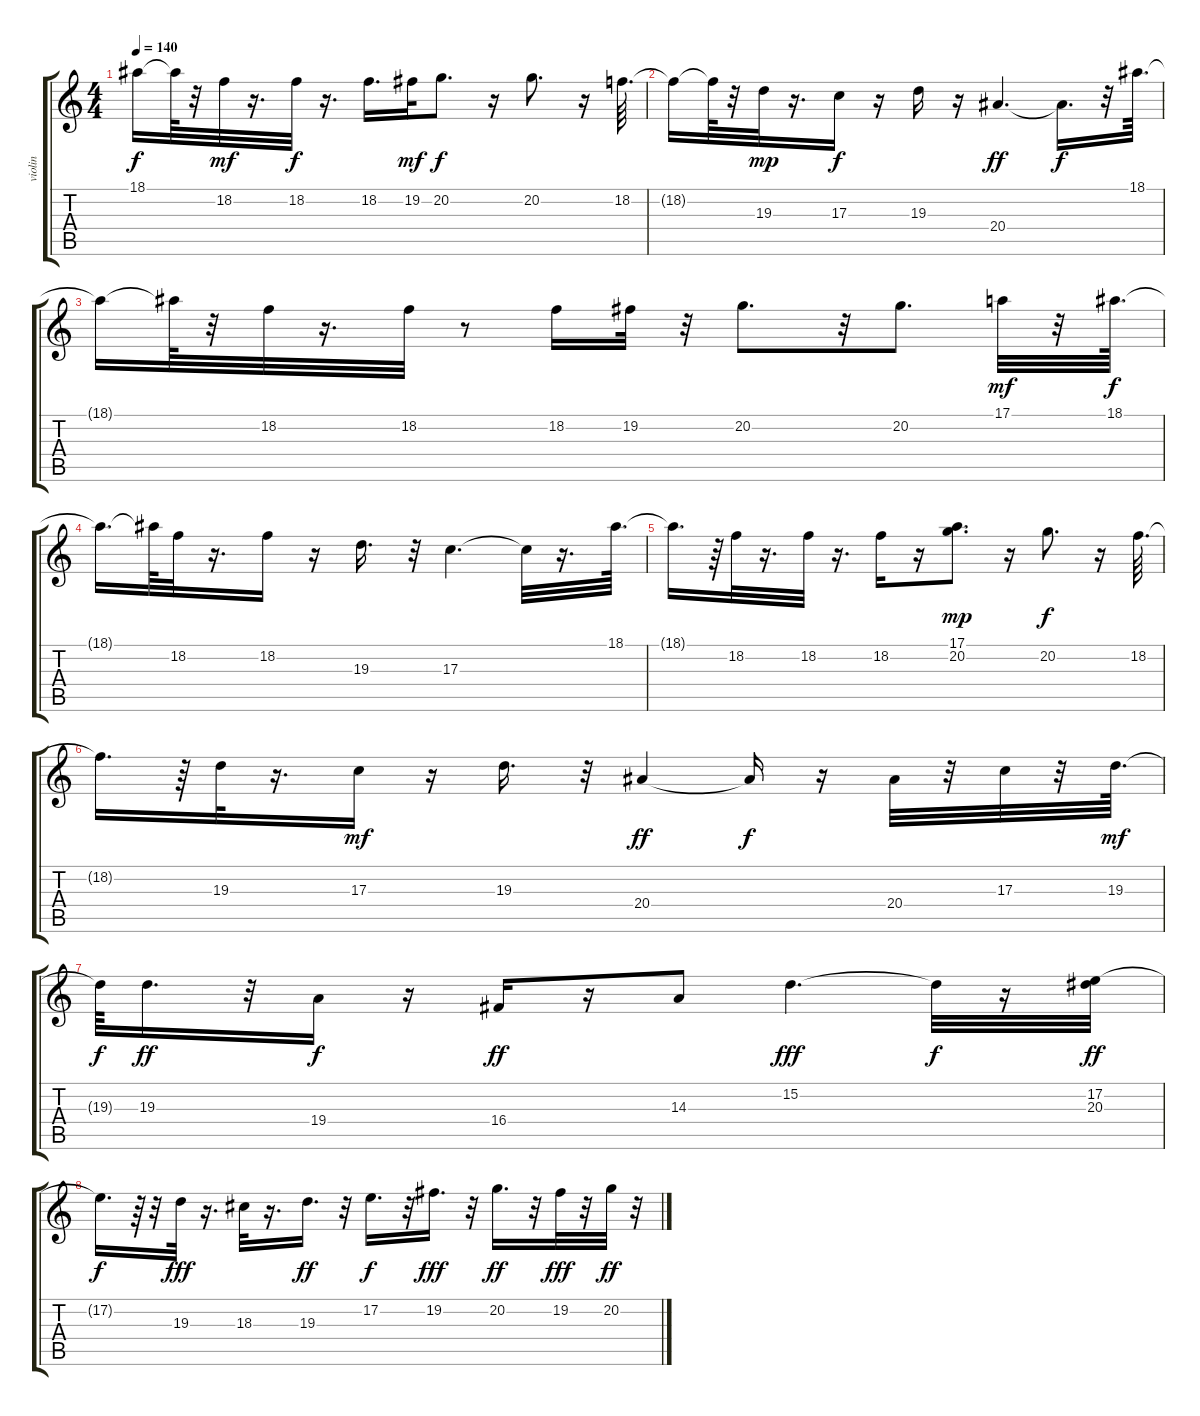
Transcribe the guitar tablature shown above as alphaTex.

\track ("violin" "violin") {instrument violin}
\staff {score tabs}
\tuning (E4 B3 G3 D3 A2 E2) {hide}
\ts (4 4)
\tempo 140
\clef g2
\ks c
18.1{t}.16{dy f} 18.1{t}.64 r.32 18.2.32{dy mf} r.16{d} 18.2.32{dy f} r.16{d} 18.2.16{d} 19.2.32{dy mf} 20.2.8{d dy f} r.16 20.2.8{d} r.16 18.2.64{d} |
18.2{t}.16 18.2{t}.64 r.32 19.3.32{dy mp} r.16{d} 17.3.16{dy f} r.16 19.3.16 r.16 20.4.4{d dy ff} 20.4{t}.16{d dy f} r.32 18.1.64{d} |
18.1{t}.16 18.1{t}.64 r.32 18.2.32 r.16{d} 18.2.32 r.8 18.2.16 19.2.32 r.32 20.2.8{d} r.32 20.2.8{d} 17.1.32{dy mf} r.32 18.1.64{d dy f} |
18.1{t}.16{d} 18.1{t}.64 18.2.32 r.16{d} 18.2.16 r.16 19.3.16{d} r.32 17.3.4{d} 17.3{t}.32 r.16{d} 18.1.64{d} |
18.1{t}.16{d} r.64 18.2.32 r.16{d} 18.2.32 r.16{d} 18.2.16 r.16 (17.1 20.2).8{d dy mp} r.16 20.2.8{d dy f} r.16 18.2.64{d} |
18.2{t}.16{d} r.64 19.3.32 r.16{d} 17.3.16{dy mf} r.16 19.3.16{d} r.32 20.4.4{dy ff} 20.4{t}.16{dy f} r.16 20.4.32 r.32 17.3.32 r.32 19.3.64{d dy mf} |
19.3{t}.64{dy f} 19.3.16{d dy ff} r.32 19.4.16{dy f} r.16 16.4.16{dy ff} r.16 14.3.8 15.2.4{d dy fff} 15.2{t}.32{dy f} r.16 (17.2 20.3).32{dy ff} |
17.2{t}.16{d dy f} r.64 r.32 19.3.32{dy fff} r.16{d} 18.3.32 r.16{d} 19.3.16{d dy ff} r.32 17.2.16{d dy f} r.32 19.2.16{d dy fff} r.32 20.2.16{d dy ff} r.32 19.2.32{dy fff} r.32 20.2.32{dy ff} r.32
